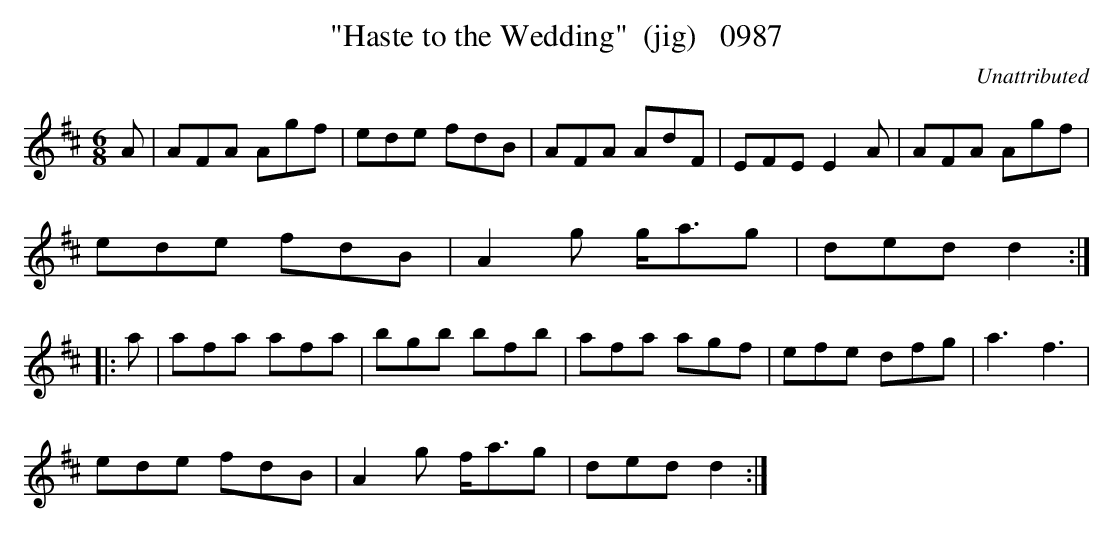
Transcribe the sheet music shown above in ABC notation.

X:1
T:"Haste to the Wedding"  (jig)   0987
C:Unattributed
BRENNAN July 2003 (HTTP://WWW.SOSYOURMOM.COM)
M:6/8
L:1/8
K:D
A|AFA Agf|ede fdB|AFA AdF|EFE E2A|AFA Agf|
ede fdB|A2g g/2a3/2g|ded d2:|
|:a|afa afa|bgb bfb|afa agf|efe dfg|a3f3|
ede fdB|A2g f/2a3/2g|ded d2:|
